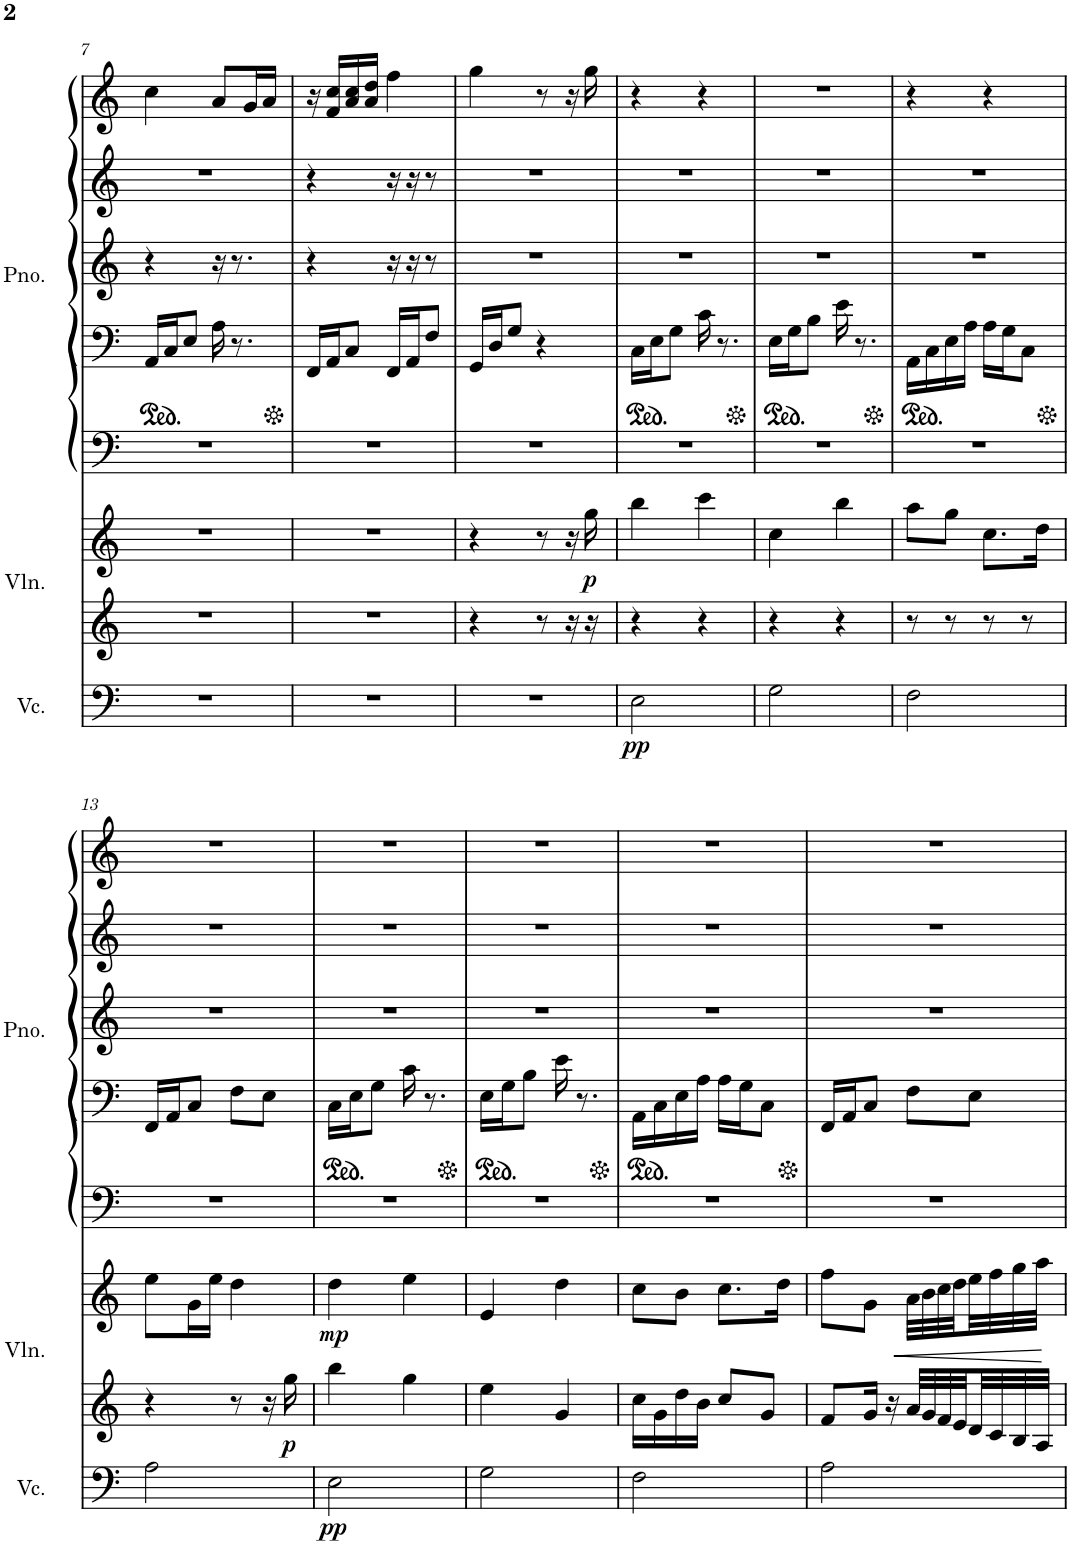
**kern	**dynam	**kern	**kern	**dynam	**kern	**kern	**kern	**kern	**kern
*part3	*part3	*part2	*part2	*part2	*part1	*part1	*part1	*part1	*part1
*staff8	*staff8	*staff7	*staff6	*staff6/7	*staff5	*staff4	*staff3	*staff2	*staff1
*I"大提琴	*	*I"小提琴	*	*	*I"钢琴	*	*	*	*
!!LO:PB:g=z
*clefF4	*	*clefG2	*clefG2	*	*clefF4	*clefF4	*clefG2	*clefG2	*clefG2
*k[]	*	*k[]	*k[]	*	*k[]	*k[]	*k[]	*k[]	*k[]
*M2/4	*	*M2/4	*M2/4	*	*M2/4	*M2/4	*M2/4	*M2/4	*M2/4
=7	=7	=7	=7	=7	=7	=7	=7	=7	=7
2r	.	2r	2r	.	2r	16AA/LL	4r	2r	4cc\
.	.	.	.	.	.	16C/J	.	.	.
.	.	.	.	.	.	8E/J	.	.	.
.	.	.	.	.	.	16A\	16r	.	8a/L
.	.	.	.	.	.	8.r	8.r	.	.
.	.	.	.	.	.	.	.	.	16g/L
.	.	.	.	.	.	.	.	.	16a/JJ
=8	=8	=8	=8	=8	=8	=8	=8	=8	=8
2r	.	2r	2r	.	2r	16FF/LL	4r	4r	16r
.	.	.	.	.	.	16AA/J	.	.	16f/ 16cc/LL
.	.	.	.	.	.	8C/J	.	.	16a/ 16cc/
.	.	.	.	.	.	.	.	.	16a/ 16dd/JJ
.	.	.	.	.	.	16FF/LL	16r	16r	4ff\
.	.	.	.	.	.	16AA/J	16r	16r	.
.	.	.	.	.	.	8F/J	8r	8r	.
=9	=9	=9	=9	=9	=9	=9	=9	=9	=9
2r	.	4r	4r	.	2r	16GG/LL	2r	2r	4gg\
.	.	.	.	.	.	16D/J	.	.	.
.	.	.	.	.	.	8G/J	.	.	.
.	.	8r	8r	.	.	4r	.	.	8r
.	.	16r	16r	.	.	.	.	.	16r
!	!	!	!	!LO:DY:b	!	!	!	!	!
.	.	16r	16gg\	p	.	.	.	.	16gg\
=10	=10	=10	=10	=10	=10	=10	=10	=10	=10
!	!LO:DY:b	!	!	!	!	!	!	!	!
2E\	pp	4r	4bb\	.	2r	16C\LL	2r	2r	4r
.	.	.	.	.	.	16E\J	.	.	.
.	.	.	.	.	.	8G\J	.	.	.
.	.	4r	4ccc\	.	.	16c\	.	.	4r
.	.	.	.	.	.	8.r	.	.	.
=11	=11	=11	=11	=11	=11	=11	=11	=11	=11
2G\	.	4r	4cc\	.	2r	16E\LL	2r	2r	2r
.	.	.	.	.	.	16G\J	.	.	.
.	.	.	.	.	.	8B\J	.	.	.
.	.	4r	4bb\	.	.	16e\	.	.	.
.	.	.	.	.	.	8.r	.	.	.
=12	=12	=12	=12	=12	=12	=12	=12	=12	=12
2F\	.	8r	8aa\L	.	2r	16AA\LL	2r	2r	4r
.	.	.	.	.	.	16C\	.	.	.
.	.	8r	8gg\J	.	.	16E\	.	.	.
.	.	.	.	.	.	16A\JJ	.	.	.
.	.	8r	8.cc\L	.	.	16A\LL	.	.	4r
.	.	.	.	.	.	16G\J	.	.	.
.	.	8r	.	.	.	8C\J	.	.	.
.	.	.	16dd\Jk	.	.	.	.	.	.
!!LO:LB:g=z
=13	=13	=13	=13	=13	=13	=13	=13	=13	=13
2A\	.	4r	8ee\L	.	2r	16FF/LL	2r	2r	2r
.	.	.	.	.	.	16AA/J	.	.	.
.	.	.	16g\L	.	.	8C/J	.	.	.
.	.	.	16ee\JJ	.	.	.	.	.	.
.	.	8r	4dd\	.	.	8F\L	.	.	.
.	.	16r	.	.	.	8E\J	.	.	.
!	!	!	!	!LO:DY:b=2	!	!	!	!	!
.	.	16gg\	.	p	.	.	.	.	.
=14	=14	=14	=14	=14	=14	=14	=14	=14	=14
!	!LO:DY:b	!	!	!LO:DY:b	!	!	!	!	!
2E\	pp	4bb\	4dd\	mp	2r	16C\LL	2r	2r	2r
.	.	.	.	.	.	16E\J	.	.	.
.	.	.	.	.	.	8G\J	.	.	.
.	.	4gg\	4ee\	.	.	16c\	.	.	.
.	.	.	.	.	.	8.r	.	.	.
=15	=15	=15	=15	=15	=15	=15	=15	=15	=15
2G\	.	4ee\	4e/	.	2r	16E\LL	2r	2r	2r
.	.	.	.	.	.	16G\J	.	.	.
.	.	.	.	.	.	8B\J	.	.	.
.	.	4g/	4dd\	.	.	16e\	.	.	.
.	.	.	.	.	.	8.r	.	.	.
=16	=16	=16	=16	=16	=16	=16	=16	=16	=16
2F\	.	16cc\LL	8cc\L	.	2r	16AA\LL	2r	2r	2r
.	.	16g\	.	.	.	16C\	.	.	.
.	.	16dd\	8b\J	.	.	16E\	.	.	.
.	.	16b\JJ	.	.	.	16A\JJ	.	.	.
.	.	8cc/L	8.cc\L	.	.	16A\LL	.	.	.
.	.	.	.	.	.	16G\J	.	.	.
.	.	8g/J	.	.	.	8C\J	.	.	.
.	.	.	16dd\Jk	.	.	.	.	.	.
=17	=17	=17	=17	=17	=17	=17	=17	=17	=17
2A\	.	8f/L	8ff\L	.	2r	16FF/LL	2r	2r	2r
.	.	.	.	.	.	16AA/J	.	.	.
.	.	16g/Jk	8g\J	.	.	8C/J	.	.	.
.	.	16r	.	.	.	.	.	.	.
!	!	!	!	!LO:HP:b	!	!	!	!	!
.	.	32a/LLL	32a\LLL	<	.	8F\L	.	.	.
.	.	32b/	32b\	.	.	.	.	.	.
.	.	32f/	32cc\	.	.	.	.	.	.
.	.	32e/	32dd\	.	.	.	.	.	.
.	.	32d/	32ee\	.	.	8E\J	.	.	.
.	.	32c/	32ff\	.	.	.	.	.	.
.	.	32B/	32gg\	.	.	.	.	.	.
.	.	32A/JJJ	32aa\JJJ	.	.	.	.	.	.
.	.	.	.	[	.	.	.	.	.
=	=	=	=	=	=	=	=	=	=
*-	*-	*-	*-	*-	*-	*-	*-	*-	*-
